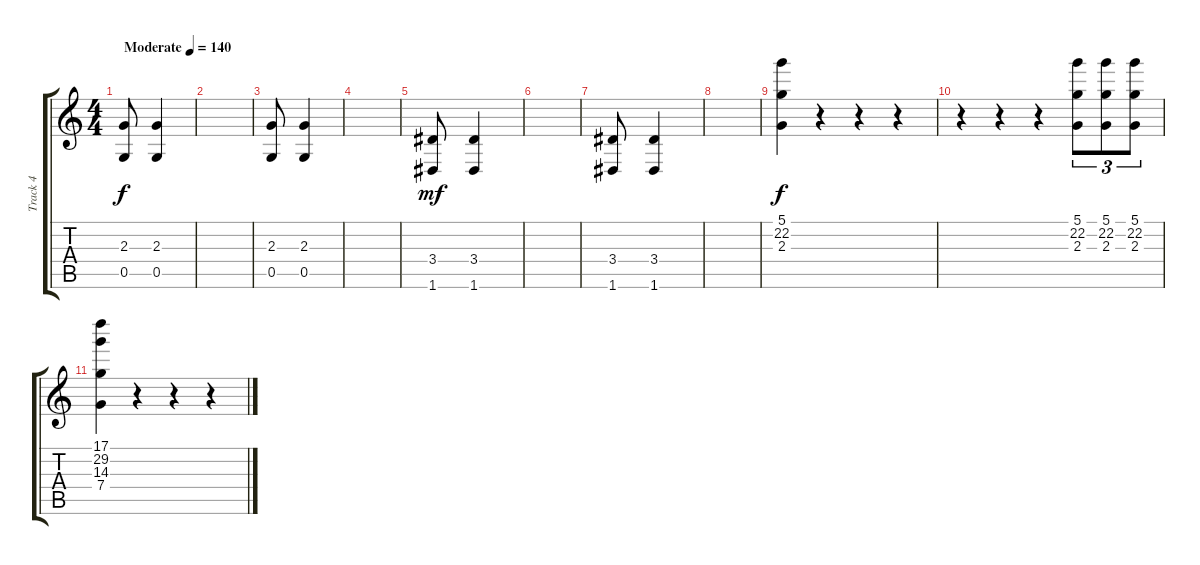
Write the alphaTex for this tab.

\track ("Track 4" "Track 4") {instrument orchestrahit}
\staff {score tabs}
\tuning (D5 A4 F4 C4 G3 D3) {hide}
\ts (4 4)
\tempo (140 "Moderate")
\clef g2
\ks c
(2.3 0.5).8{dy f instrument orchestrahit} (2.3 0.5).4 |
|
(2.3 0.5).8 (2.3 0.5).4 |
|
(3.4 1.6).8{dy mf} (3.4 1.6).4 |
|
(3.4 1.6).8 (3.4 1.6).4 |
|
(5.1 22.2 2.3).4{dy f} r.4 r.4 r.4 |
r.4 r.4 r.4 (5.1 22.2 2.3).8{tu (3 2)} (5.1 22.2 2.3).8{tu (3 2)} (5.1 22.2 2.3).8{tu (3 2)} |
(17.1 29.2 14.3 7.4).4 r.4 r.4 r.4
